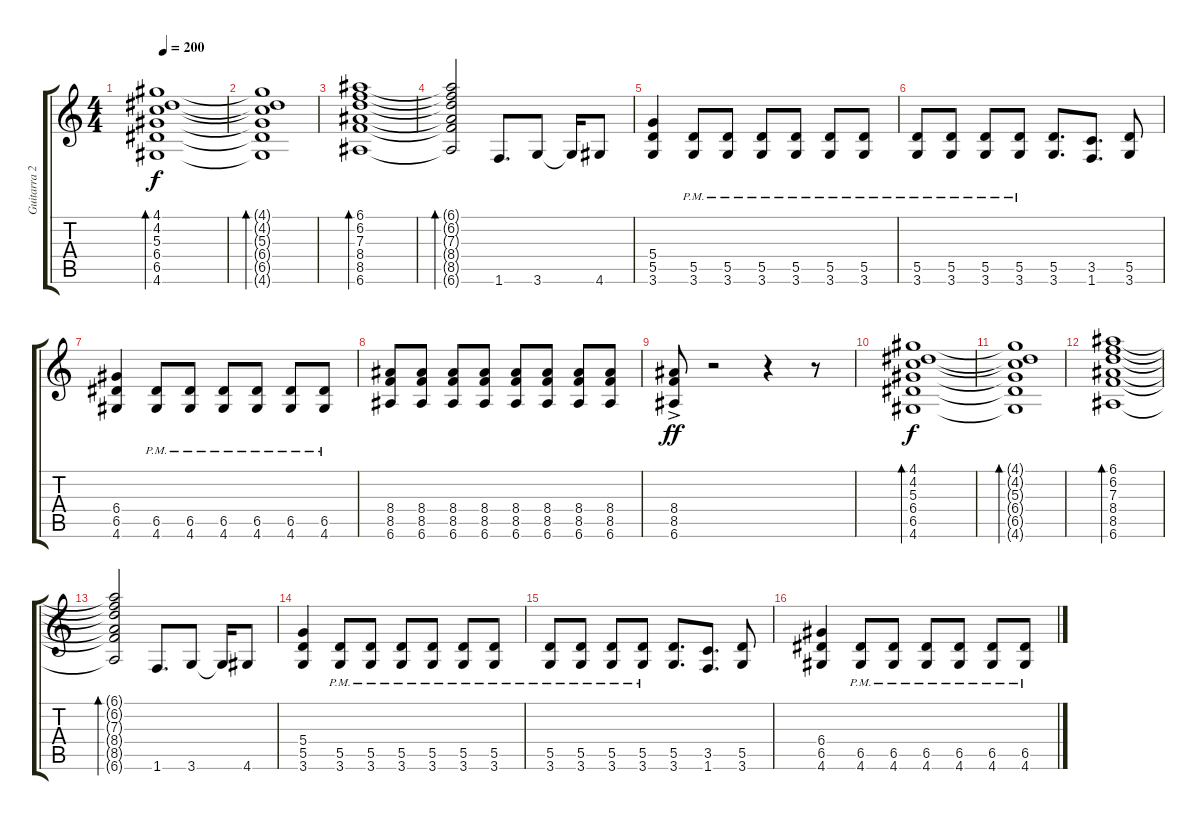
\track ("Guitarra 2" "Guitarra 2") {instrument overdrivenguitar}
\staff {score tabs}
\tuning (E4 B3 G3 D3 A2 E2) {hide}
\ts (4 4)
\tempo 200
\clef g2
\ks c
(4.1 4.2 5.3 6.4 6.5 4.6).1{bd 120 dy f} |
(4.1{t} 4.2{t} 5.3{t} 6.4{t} 6.5{t} 4.6{t}).1{bd 240} |
(6.1 6.2 7.3 8.4 8.5 6.6).1{bd 120} |
(6.1{t} 6.2{t} 7.3{t} 8.4{t} 8.5{t} 6.6{t}).2{bd 240} 1.6.8{d} 3.6.8 3.6{t}.16 4.6.8 |
(5.4 5.5 3.6).4 (5.5{pm} 3.6{pm}).8 (5.5{pm} 3.6{pm}).8 (5.5{pm} 3.6{pm}).8 (5.5{pm} 3.6{pm}).8 (5.5{pm} 3.6{pm}).8 (5.5{pm} 3.6{pm}).8 |
(5.5{pm} 3.6{pm}).8 (5.5{pm} 3.6{pm}).8 (5.5{pm} 3.6{pm}).8 (5.5{pm} 3.6{pm}).8 (5.5 3.6).8{d} (3.5 1.6).8{d} (5.5 3.6).8 |
(6.4 6.5 4.6).4 (6.5{pm} 4.6{pm}).8 (6.5{pm} 4.6{pm}).8 (6.5{pm} 4.6{pm}).8 (6.5{pm} 4.6{pm}).8 (6.5{pm} 4.6{pm}).8 (6.5{pm} 4.6{pm}).8 |
(8.4 8.5 6.6).8 (8.4 8.5 6.6).8 (8.4 8.5 6.6).8 (8.4 8.5 6.6).8 (8.4 8.5 6.6).8 (8.4 8.5 6.6).8 (8.4 8.5 6.6).8 (8.4 8.5 6.6).8 |
(8.4{ac} 8.5{ac} 6.6{ac}).8{dy ff} r.2 r.4 r.8 |
(4.1 4.2 5.3 6.4 6.5 4.6).1{bd 120 dy f} |
(4.1{t} 4.2{t} 5.3{t} 6.4{t} 6.5{t} 4.6{t}).1{bd 240} |
(6.1 6.2 7.3 8.4 8.5 6.6).1{bd 120} |
(6.1{t} 6.2{t} 7.3{t} 8.4{t} 8.5{t} 6.6{t}).2{bd 240} 1.6.8{d} 3.6.8 3.6{t}.16 4.6.8 |
(5.4 5.5 3.6).4 (5.5{pm} 3.6{pm}).8 (5.5{pm} 3.6{pm}).8 (5.5{pm} 3.6{pm}).8 (5.5{pm} 3.6{pm}).8 (5.5{pm} 3.6{pm}).8 (5.5{pm} 3.6{pm}).8 |
(5.5{pm} 3.6{pm}).8 (5.5{pm} 3.6{pm}).8 (5.5{pm} 3.6{pm}).8 (5.5{pm} 3.6{pm}).8 (5.5 3.6).8{d} (3.5 1.6).8{d} (5.5 3.6).8 |
(6.4 6.5 4.6).4 (6.5{pm} 4.6{pm}).8 (6.5{pm} 4.6{pm}).8 (6.5{pm} 4.6{pm}).8 (6.5{pm} 4.6{pm}).8 (6.5{pm} 4.6{pm}).8 (6.5{pm} 4.6{pm}).8
